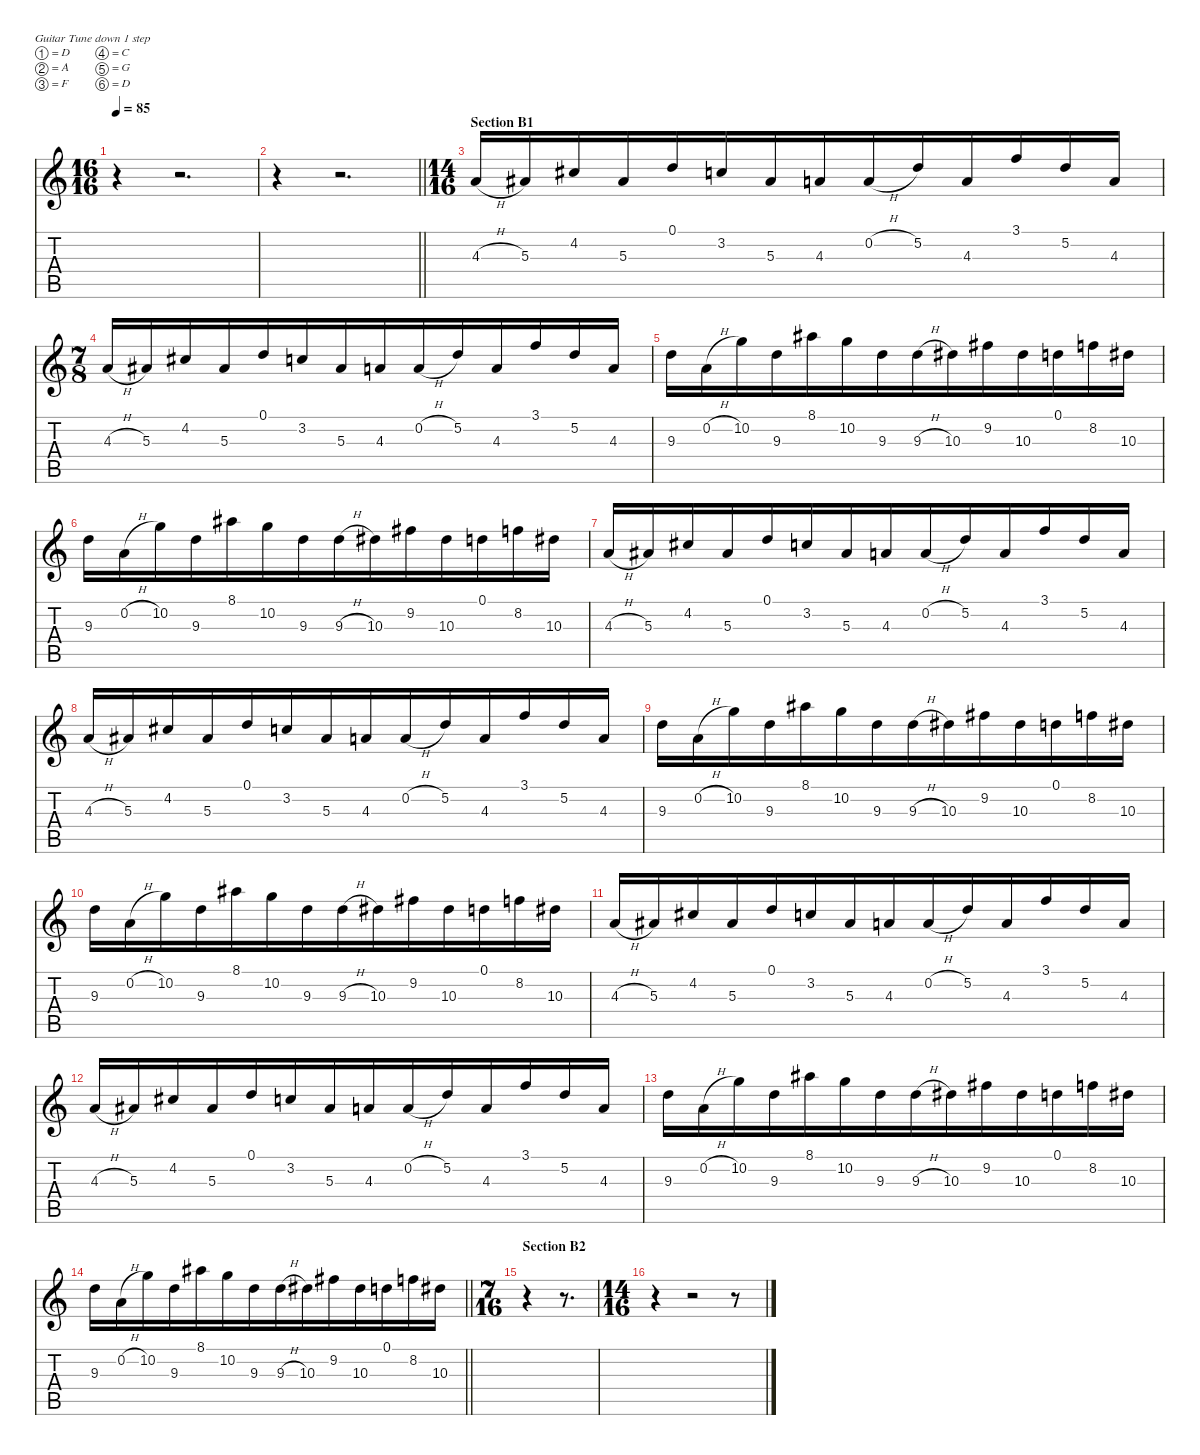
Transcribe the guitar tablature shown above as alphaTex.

\defaultSystemsLayout 4
\hideDynamics
\bracketExtendMode nobrackets
\singleTrackTrackNamePolicy hidden
\multiTrackTrackNamePolicy hidden
\firstSystemTrackNameMode fullname
\firstSystemTrackNameOrientation horizontal
\otherSystemsTrackNameOrientation horizontal
\track ("Acoustic 1" "s.guit.") {instrument acousticguitarsteel}
\staff {score tabs}
\tuning (D4 A3 F3 C3 G2 D2)
\ts (16 16)
\tempo 85
\clef g2
\ks c
r.4{dy f beam Down} r.2{d beam Down} |
\barLineRight lightlight
r.4{beam Down} r.2{d beam Down} |
\ts (14 16)
\beaming (8 7)
\section ("" "Section B1")
4.3{h}.16{beam Up} 5.3{acc #}.16{beam Up} 4.2{acc #}.16{beam Up} 5.3{acc #}.16{beam Up} 0.1.16{beam Up} 3.2.16{beam Up} 5.3{acc #}.16{beam Up} 4.3.16{beam Up} 0.2{h}.16{beam Up} 5.2.16{beam Up} 4.3.16{beam Up} 3.1.16{beam Up} 5.2.16{beam Up} 4.3.16{beam Up} |
\ts (7 8)
\beaming (8 7)
4.3{h}.16{beam Up} 5.3{acc #}.16{beam Up} 4.2{acc #}.16{beam Up} 5.3{acc #}.16{beam Up} 0.1.16{beam Up} 3.2.16{beam Up} 5.3{acc #}.16{beam Up} 4.3.16{beam Up} 0.2{h}.16{beam Up} 5.2.16{beam Up} 4.3.16{beam Up} 3.1.16{beam Up} 5.2.16{beam Up} 4.3.16{beam Up} |
9.3.16{beam Down} 0.2{h}.16{beam Down} 10.2.16{beam Down} 9.3.16{beam Down} 8.1{acc #}.16{beam Down} 10.2.16{beam Down} 9.3.16{beam Down} 9.3{h}.16{beam Down} 10.3{acc #}.16{beam Down} 9.2{acc #}.16{beam Down} 10.3{acc #}.16{beam Down} 0.1.16{beam Down} 8.2.16{beam Down} 10.3{acc #}.16{beam Down} |
9.3.16{beam Down} 0.2{h}.16{beam Down} 10.2.16{beam Down} 9.3.16{beam Down} 8.1{acc #}.16{beam Down} 10.2.16{beam Down} 9.3.16{beam Down} 9.3{h}.16{beam Down} 10.3{acc #}.16{beam Down} 9.2{acc #}.16{beam Down} 10.3{acc #}.16{beam Down} 0.1.16{beam Down} 8.2.16{beam Down} 10.3{acc #}.16{beam Down} |
4.3{h}.16{beam Up} 5.3{acc #}.16{beam Up} 4.2{acc #}.16{beam Up} 5.3{acc #}.16{beam Up} 0.1.16{beam Up} 3.2.16{beam Up} 5.3{acc #}.16{beam Up} 4.3.16{beam Up} 0.2{h}.16{beam Up} 5.2.16{beam Up} 4.3.16{beam Up} 3.1.16{beam Up} 5.2.16{beam Up} 4.3.16{beam Up} |
4.3{h}.16{beam Up} 5.3{acc #}.16{beam Up} 4.2{acc #}.16{beam Up} 5.3{acc #}.16{beam Up} 0.1.16{beam Up} 3.2.16{beam Up} 5.3{acc #}.16{beam Up} 4.3.16{beam Up} 0.2{h}.16{beam Up} 5.2.16{beam Up} 4.3.16{beam Up} 3.1.16{beam Up} 5.2.16{beam Up} 4.3.16{beam Up} |
9.3.16{beam Down} 0.2{h}.16{beam Down} 10.2.16{beam Down} 9.3.16{beam Down} 8.1{acc #}.16{beam Down} 10.2.16{beam Down} 9.3.16{beam Down} 9.3{h}.16{beam Down} 10.3{acc #}.16{beam Down} 9.2{acc #}.16{beam Down} 10.3{acc #}.16{beam Down} 0.1.16{beam Down} 8.2.16{beam Down} 10.3{acc #}.16{beam Down} |
9.3.16{beam Down} 0.2{h}.16{beam Down} 10.2.16{beam Down} 9.3.16{beam Down} 8.1{acc #}.16{beam Down} 10.2.16{beam Down} 9.3.16{beam Down} 9.3{h}.16{beam Down} 10.3{acc #}.16{beam Down} 9.2{acc #}.16{beam Down} 10.3{acc #}.16{beam Down} 0.1.16{beam Down} 8.2.16{beam Down} 10.3{acc #}.16{beam Down} |
4.3{h}.16{beam Up} 5.3{acc #}.16{beam Up} 4.2{acc #}.16{beam Up} 5.3{acc #}.16{beam Up} 0.1.16{beam Up} 3.2.16{beam Up} 5.3{acc #}.16{beam Up} 4.3.16{beam Up} 0.2{h}.16{beam Up} 5.2.16{beam Up} 4.3.16{beam Up} 3.1.16{beam Up} 5.2.16{beam Up} 4.3.16{beam Up} |
4.3{h}.16{beam Up} 5.3{acc #}.16{beam Up} 4.2{acc #}.16{beam Up} 5.3{acc #}.16{beam Up} 0.1.16{beam Up} 3.2.16{beam Up} 5.3{acc #}.16{beam Up} 4.3.16{beam Up} 0.2{h}.16{beam Up} 5.2.16{beam Up} 4.3.16{beam Up} 3.1.16{beam Up} 5.2.16{beam Up} 4.3.16{beam Up} |
9.3.16{beam Down} 0.2{h}.16{beam Down} 10.2.16{beam Down} 9.3.16{beam Down} 8.1{acc #}.16{beam Down} 10.2.16{beam Down} 9.3.16{beam Down} 9.3{h}.16{beam Down} 10.3{acc #}.16{beam Down} 9.2{acc #}.16{beam Down} 10.3{acc #}.16{beam Down} 0.1.16{beam Down} 8.2.16{beam Down} 10.3{acc #}.16{beam Down} |
\barLineRight lightlight
9.3.16{beam Down} 0.2{h}.16{beam Down} 10.2.16{beam Down} 9.3.16{beam Down} 8.1{acc #}.16{beam Down} 10.2.16{beam Down} 9.3.16{beam Down} 9.3{h}.16{beam Down} 10.3{acc #}.16{beam Down} 9.2{acc #}.16{beam Down} 10.3{acc #}.16{beam Down} 0.1.16{beam Down} 8.2.16{beam Down} 10.3{acc #}.16{beam Down} |
\ts (7 16)
\beaming (8 3)
\section ("" "Section B2")
r.4{beam Down} r.8{d beam Down} |
\ts (14 16)
\beaming (8 7)
r.4{beam Down} r.2{beam Down} r.8{beam Down}
